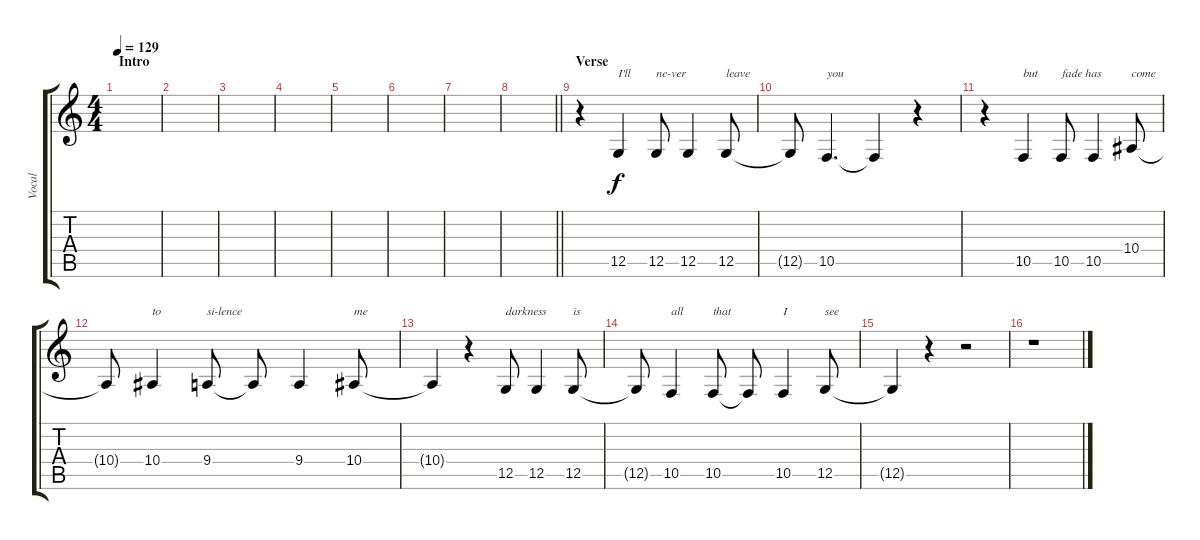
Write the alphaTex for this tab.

\track ("Vocal" "Vocal") {instrument sopranosax}
\staff {score tabs}
\tuning (D4 A3 F3 C3 G2 D2) {hide}
\ts (4 4)
\section ("" "Intro")
\tempo 129
\clef g2
\ks c
|
|
|
|
|
|
|
\barLineRight lightlight
|
\section ("" "Verse")
r.4 12.5.4{txt "I'll "} 12.5.8{txt "ne-ver"} 12.5.4 12.5.8{txt "leave"} |
12.5{t}.8 10.5.4{d txt "you"} 10.5{t}.4 r.4 |
r.4 10.5.4{txt "but"} 10.5.8{txt "fade has"} 10.5.4 10.4.8{txt "come"} |
10.4{t}.8 10.4.4{txt "to"} 9.4.8{txt "si-lence"} 9.4{t}.8 9.4.4 10.4.8{txt "me"} |
10.4{t}.4 r.4 12.5.8{txt "darkness"} 12.5.4 12.5.8{txt "is"} |
12.5{t}.8 10.5.4{txt "all"} 10.5.8{txt "that"} 10.5{t}.8 10.5.4{txt "I"} 12.5.8{txt "see"} |
12.5{t}.4 r.4 r.2 |
r.1
